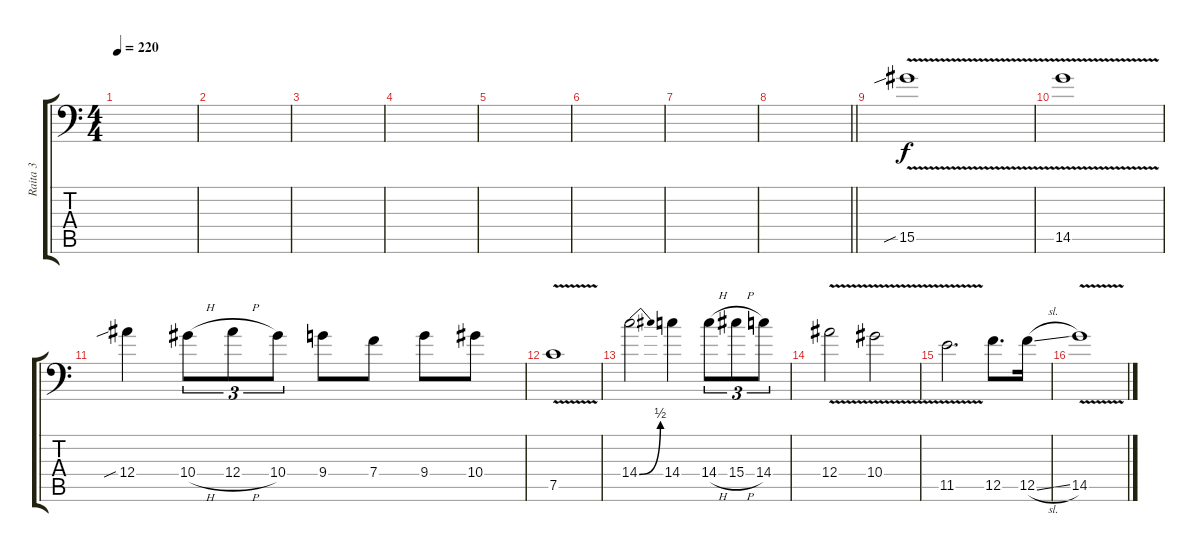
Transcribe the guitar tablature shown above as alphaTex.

\track ("Raita 3" "Raita 3") {instrument distortionguitar}
\staff {score tabs}
\tuning (C4 G3 Eb3 Bb2 F2 Bb1) {hide}
\ts (4 4)
\tempo 220
\clef f4
\ks c
|
|
|
|
|
|
|
\barLineRight lightlight
|
\section ("" "")
15.5{v sib}.1 |
14.5{v}.1 |
12.4{sib}.4 10.4{h}.8{tu (3 2)} 12.4{h}.8{tu (3 2)} 10.4.8{tu (3 2)} 9.4.8 7.4.8 9.4.8 10.4.8 |
7.5{v}.1 |
14.4{be (bend 0 0 60 2)}.2 14.4.4 14.4{h}.8{tu (3 2)} 15.4{h}.8{tu (3 2)} 14.4.8{tu (3 2)} |
12.4{v}.2 10.4{v}.2 |
11.5{v}.2{d} 12.5.8{d} 12.5{sl}.16 |
14.5{v}.1
